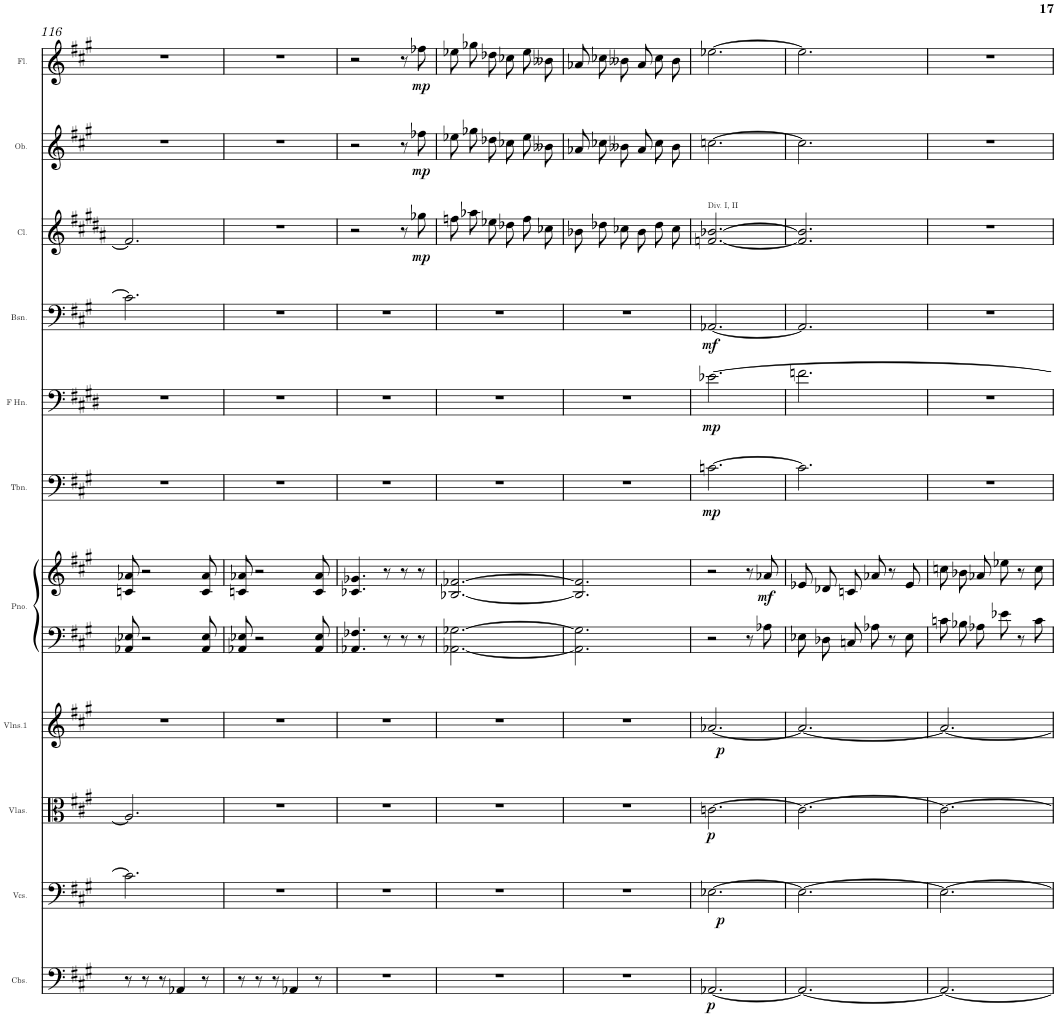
**kern	**dynam	**kern	**dynam	**kern	**dynam	**kern	**dynam	**kern	**kern	**dynam	**kern	**dynam	**kern	**dynam	**kern	**dynam	**kern	**dynam	**kern	**dynam	**kern	**dynam
*part11	*part11	*part10	*part10	*part9	*part9	*part8	*part8	*part7	*part7	*part7	*part6	*part6	*part5	*part5	*part4	*part4	*part3	*part3	*part2	*part2	*part1	*part1
*staff12	*staff12	*staff11	*staff11	*staff10	*staff10	*staff9	*staff9	*staff8	*staff7	*staff7/8	*staff6	*staff6	*staff5	*staff5	*staff4	*staff4	*staff3	*staff3	*staff2	*staff2	*staff1	*staff1
*I"Contrabass Section	*	*I"Violoncello Section	*	*I"Viola Section	*	*I"Violin Section1	*	*I"Grand Piano	*	*	*I"Trombone	*	*I"French Horn	*	*I"Bassoon	*	*I"Clarinet	*	*I"Oboe	*	*I"Flute	*
*I'Cbs.	*	*I'Vcs.	*	*I'Vlas.	*	*I'Vlns.1	*	*I'Pno.	*	*	*I'Tbn.	*	*I'F Hn.	*	*I'Bsn.	*	*I'Cl.	*	*I'Ob.	*	*I'Fl.	*
!!LO:PB:g=z
*clefF4	*	*clefF4	*	*clefC3	*	*clefG2	*	*clefF4	*clefG2	*	*clefF4	*	*clefF4	*	*clefF4	*	*clefG2	*	*clefG2	*	*clefG2	*
*Trd7c12	*	*	*	*	*	*	*	*	*	*	*	*	*Trd4c7	*	*	*	*Trd1c2	*	*	*	*	*
*k[f#c#g#]	*	*k[f#c#g#]	*	*k[f#c#g#]	*	*k[f#c#g#]	*	*k[f#c#g#]	*k[f#c#g#]	*	*k[f#c#g#]	*	*k[f#c#g#d#]	*	*k[f#c#g#]	*	*k[f#c#g#d#a#]	*	*k[f#c#g#]	*	*k[f#c#g#]	*
*M6/8	*	*M6/8	*	*M6/8	*	*M6/8	*	*M6/8	*M6/8	*	*M6/8	*	*M6/8	*	*M6/8	*	*M6/8	*	*M6/8	*	*M6/8	*
=116	=116	=116	=116	=116	=116	=116	=116	=116	=116	=116	=116	=116	=116	=116	=116	=116	=116	=116	=116	=116	=116	=116
8r	.	2.c\]	.	2.A-/]	.	2.r	.	8AA-X/ 8E-X/	8cn/ 8a-X/	.	2.r	.	2.r	.	2.c\]	.	2.f/]	.	2.r	.	2.r	.
8r	.	.	.	.	.	.	.	2r	2r	.	.	.	.	.	.	.	.	.	.	.	.	.
8r	.	.	.	.	.	.	.	.	.	.	.	.	.	.	.	.	.	.	.	.	.	.
4AA-X/	.	.	.	.	.	.	.	.	.	.	.	.	.	.	.	.	.	.	.	.	.	.
8r	.	.	.	.	.	.	.	8AA-/ 8E-/	8c/ 8a-/	.	.	.	.	.	.	.	.	.	.	.	.	.
=117	=117	=117	=117	=117	=117	=117	=117	=117	=117	=117	=117	=117	=117	=117	=117	=117	=117	=117	=117	=117	=117	=117
8r	.	2.r	.	2.r	.	2.r	.	8AA-X/ 8E-X/	8cn/ 8a-X/	.	2.r	.	2.r	.	2.r	.	2.r	.	2.r	.	2.r	.
8r	.	.	.	.	.	.	.	2r	2r	.	.	.	.	.	.	.	.	.	.	.	.	.
8r	.	.	.	.	.	.	.	.	.	.	.	.	.	.	.	.	.	.	.	.	.	.
4AA-X/	.	.	.	.	.	.	.	.	.	.	.	.	.	.	.	.	.	.	.	.	.	.
8r	.	.	.	.	.	.	.	8AA-/ 8E-/	8c/ 8a-/	.	.	.	.	.	.	.	.	.	.	.	.	.
=118	=118	=118	=118	=118	=118	=118	=118	=118	=118	=118	=118	=118	=118	=118	=118	=118	=118	=118	=118	=118	=118	=118
2.r	.	2.r	.	2.r	.	2.r	.	4.AA-X/ 4.F-X/	4.c-X/ 4.g-X/	.	2.r	.	2.r	.	2.r	.	2r	.	2r	.	2r	.
.	.	.	.	.	.	.	.	8r	8r	.	.	.	.	.	.	.	.	.	.	.	.	.
.	.	.	.	.	.	.	.	8r	8r	.	.	.	.	.	.	.	8r	.	8r	.	8r	.
!	!	!	!	!	!	!	!	!	!	!	!	!	!	!	!	!	!	!LO:DY:b	!	!LO:DY:b	!	!LO:DY:b
.	.	.	.	.	.	.	.	8r	8r	.	.	.	.	.	.	.	8gg-X\	mp	8ff-X\	mp	8ff-X\	mp
=119	=119	=119	=119	=119	=119	=119	=119	=119	=119	=119	=119	=119	=119	=119	=119	=119	=119	=119	=119	=119	=119	=119
2.r	.	2.r	.	2.r	.	2.r	.	[2.AA-X\ [2.G-X\	[2.B-X/ [2.f-X/	.	2.r	.	2.r	.	2.r	.	8ffn\L	.	8ee-X\L	.	8ee-X\L	.
.	.	.	.	.	.	.	.	.	.	.	.	.	.	.	.	.	8aa-X\	.	8gg-X\	.	8gg-X\	.
.	.	.	.	.	.	.	.	.	.	.	.	.	.	.	.	.	8ee-X\J	.	8dd-X\J	.	8dd-X\J	.
.	.	.	.	.	.	.	.	.	.	.	.	.	.	.	.	.	8dd-X\L	.	8cc-X\L	.	8cc-X\L	.
.	.	.	.	.	.	.	.	.	.	.	.	.	.	.	.	.	8ff\	.	8ee-\	.	8ee-\	.
.	.	.	.	.	.	.	.	.	.	.	.	.	.	.	.	.	8cc-X\J	.	8b--X\J	.	8b--X\J	.
=120	=120	=120	=120	=120	=120	=120	=120	=120	=120	=120	=120	=120	=120	=120	=120	=120	=120	=120	=120	=120	=120	=120
2.r	.	2.r	.	2.r	.	2.r	.	2.AA-\] 2.G-\]	2.B-/] 2.f-/]	.	2.r	.	2.r	.	2.r	.	8b-X\L	.	8a-X/L	.	8a-X/L	.
.	.	.	.	.	.	.	.	.	.	.	.	.	.	.	.	.	8dd-X\	.	8cc-X/	.	8cc-X/	.
.	.	.	.	.	.	.	.	.	.	.	.	.	.	.	.	.	8cc-X\J	.	8b--X/J	.	8b--X/J	.
.	.	.	.	.	.	.	.	.	.	.	.	.	.	.	.	.	8b-\L	.	8a-/L	.	8a-/L	.
.	.	.	.	.	.	.	.	.	.	.	.	.	.	.	.	.	8dd-\	.	8cc-/	.	8cc-/	.
.	.	.	.	.	.	.	.	.	.	.	.	.	.	.	.	.	8cc-\J	.	8b--/J	.	8b--/J	.
=121	=121	=121	=121	=121	=121	=121	=121	=121	=121	=121	=121	=121	=121	=121	=121	=121	=121	=121	=121	=121	=121	=121
!	!	!	!	!	!	!	!	!	!	!	!	!	!	!	!	!	!LO:TX:a:t=Div. I, II	!	!	!	!	!
!	!LO:DY:b	!	!	!	!LO:DY:b	!	!	!	!	!	!	!LO:DY:b	!	!LO:DY:b	!	!LO:DY:b	!	!	!	!	!	!
*	*	*^	*	*	*	*^	*	*	*	*	*	*	*	*	*	*	*	*	*	*	*	*
[2.AA-X/	p	[2.E-X\	8ryy	.	[2.cn\	p	[2.a-X/	8ryy	.	2r	2r	.	[2.cn\	mp	[2.e-X\	mp	[2.AA-X/	mf	[2.fn/ [2.b-X/	.	[2.ccn\	.	[2.ee-X\	.
!	!	!	!	!LO:DY:b	!	!	!	!	!LO:DY:b	!	!	!	!	!	!	!	!	!	!	!	!	!	!	!
.	.	.	2ryy	p	.	.	.	2ryy	p	.	.	.	.	.	.	.	.	.	.	.	.	.	.	.
.	.	.	.	.	.	.	.	.	.	8r	8r	.	.	.	.	.	.	.	.	.	.	.	.	.
!	!	!	!	!	!	!	!	!	!	!	!	!LO:DY:b	!	!	!	!	!	!	!	!	!	!	!	!
.	.	.	8ryy	.	.	.	.	8ryy	.	8A-X\	8a-X/	mf	.	.	.	.	.	.	.	.	.	.	.	.
*	*	*v	*v	*	*	*	*v	*v	*	*	*	*	*	*	*	*	*	*	*	*	*	*	*	*
=122	=122	=122	=122	=122	=122	=122	=122	=122	=122	=122	=122	=122	=122	=122	=122	=122	=122	=122	=122	=122	=122	=122
2.AA-/_	.	2.E-\_	.	2.c\_	.	2.a-/_	.	8E-X\L	8e-X/L	.	2.c\]	.	2.fn\	.	2.AA-/]	.	2.f/] 2.b-/]	.	2.cc\]	.	2.ee-\]	.
.	.	.	.	.	.	.	.	8D-X\	8d-X/	.	.	.	.	.	.	.	.	.	.	.	.	.
.	.	.	.	.	.	.	.	8Cn\J	8cn/J	.	.	.	.	.	.	.	.	.	.	.	.	.
.	.	.	.	.	.	.	.	8A-X\	8a-X/	.	.	.	.	.	.	.	.	.	.	.	.	.
.	.	.	.	.	.	.	.	8r	8r	.	.	.	.	.	.	.	.	.	.	.	.	.
.	.	.	.	.	.	.	.	8E-\	8e-/	.	.	.	.	.	.	.	.	.	.	.	.	.
=123	=123	=123	=123	=123	=123	=123	=123	=123	=123	=123	=123	=123	=123	=123	=123	=123	=123	=123	=123	=123	=123	=123
2.AA-/_	.	2.E-\_	.	2.c\_	.	2.a-/_	.	8cn\L	8ccn\L	.	2.r	.	2.r	.	2.r	.	2.r	.	2.r	.	2.r	.
.	.	.	.	.	.	.	.	8B-X\	8b-X\	.	.	.	.	.	.	.	.	.	.	.	.	.
.	.	.	.	.	.	.	.	8A-X\J	8a-X\J	.	.	.	.	.	.	.	.	.	.	.	.	.
.	.	.	.	.	.	.	.	8e-X\	8ee-X\	.	.	.	.	.	.	.	.	.	.	.	.	.
.	.	.	.	.	.	.	.	8r	8r	.	.	.	.	.	.	.	.	.	.	.	.	.
.	.	.	.	.	.	.	.	8c\	8cc\	.	.	.	.	.	.	.	.	.	.	.	.	.
=	=	=	=	=	=	=	=	=	=	=	=	=	=	=	=	=	=	=	=	=	=	=
*-	*-	*-	*-	*-	*-	*-	*-	*-	*-	*-	*-	*-	*-	*-	*-	*-	*-	*-	*-	*-	*-	*-
